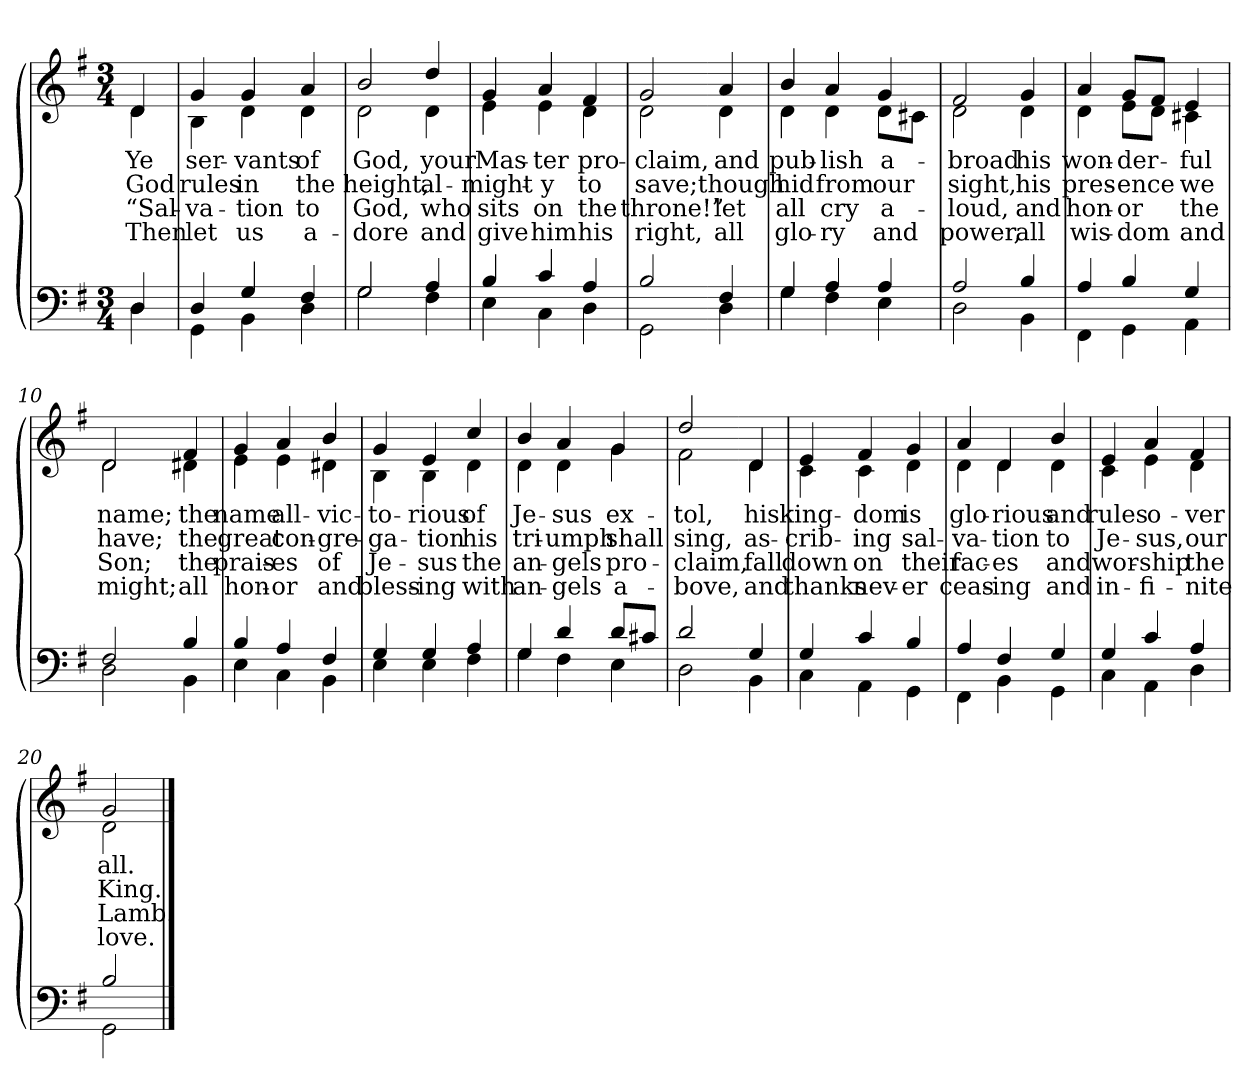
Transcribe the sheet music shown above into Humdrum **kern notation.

**kern	**kern	**text	**text	**text	**text
*part2	*part1	*part1	*part1	*part1	*part1
*staff2	*staff1	*staff1	*staff1	*staff1	*staff1
*clefF4	*clefG2	*	*	*	*
*k[f#]	*k[f#]	*	*	*	*
*M3/4	*M3/4	*	*	*	*
=1	=1	=1	=1	=1	=1
*^	*	*	*	*	*
!	!	!LO:TX:b:i:t=Verse	!	!	!	!
!	!	!	!LO:LY:b	!LO:LY:b	!LO:LY:b	!LO:LY:b
*	*	*^	*	*	*	*
4D/	4D\	4d/	4d\	Ye	God	“Sal-	Then
=2	=2	=2	=2	=2	=2	=2	=2
!	!	!	!	!LO:LY:b	!LO:LY:b	!LO:LY:b	!LO:LY:b
4D/	4GG\	4g/	4B\	ser-	rules	-va-	let
!	!	!	!	!LO:LY:b	!LO:LY:b	!LO:LY:b	!LO:LY:b
4G/	4BB\	4g/	4d\	-vants	in	-tion	us
!	!	!	!	!LO:LY:b	!LO:LY:b	!LO:LY:b	!LO:LY:b
4F#/	4D\	4a/	4d\	of	the	to	a-
=3	=3	=3	=3	=3	=3	=3	=3
!	!	!	!	!LO:LY:b	!LO:LY:b	!LO:LY:b	!LO:LY:b
2G/	2G\	2b/	2d\	God,	height,	God,	-dore
!	!	!	!	!LO:LY:b	!LO:LY:b	!LO:LY:b	!LO:LY:b
4A/	4F#\	4dd/	4d\	your	al-	who	and
=4	=4	=4	=4	=4	=4	=4	=4
!	!	!	!	!LO:LY:b	!LO:LY:b	!LO:LY:b	!LO:LY:b
4B/	4E\	4g/	4e\	Mas-	-might-	sits	give
!	!	!	!	!LO:LY:b	!LO:LY:b	!LO:LY:b	!LO:LY:b
4c/	4C\	4a/	4e\	-ter	-y	on	him
!	!	!	!	!LO:LY:b	!LO:LY:b	!LO:LY:b	!LO:LY:b
4A/	4D\	4f#/	4d\	pro-	to	the	his
=5	=5	=5	=5	=5	=5	=5	=5
!	!	!	!	!LO:LY:b	!LO:LY:b	!LO:LY:b	!LO:LY:b
2B/	2GG\	2g/	2d\	-claim,	save;	throne!”	right,
!!LO:LB:g=z	!!
=6-	=6-	=6-	=6-	=6-	=6-	=6-	=6-
!	!	!	!	!LO:LY:b	!LO:LY:b	!LO:LY:b	!LO:LY:b
4F#/	4D\	4a/	4d\	and	though	let	all
=7	=7	=7	=7	=7	=7	=7	=7
!	!	!	!	!LO:LY:b	!LO:LY:b	!LO:LY:b	!LO:LY:b
4G/	4G\	4b/	4d\	pub-	hid	all	glo-
!	!	!	!	!LO:LY:b	!LO:LY:b	!LO:LY:b	!LO:LY:b
4A/	4F#\	4a/	4d\	-lish	from	cry	-ry
!	!	!	!	!LO:LY:b	!LO:LY:b	!LO:LY:b	!LO:LY:b
4A/	4E\	4g/	8d\L	a-	our	a-	and
.	.	.	8c#X\J	.	.	.	.
=8	=8	=8	=8	=8	=8	=8	=8
!	!	!	!	!LO:LY:b	!LO:LY:b	!LO:LY:b	!LO:LY:b
2A/	2D\	2f#/	2d\	-broad	sight,	-loud,	power,
!	!	!	!	!LO:LY:b	!LO:LY:b	!LO:LY:b	!LO:LY:b
4B/	4BB\	4g/	4d\	his	his	and	all
=9	=9	=9	=9	=9	=9	=9	=9
!	!	!	!	!LO:LY:b	!LO:LY:b	!LO:LY:b	!LO:LY:b
4A/	4FF#\	4a/	4d\	won-	pres-	hon-	wis-
!	!	!	!	!LO:LY:b	!LO:LY:b	!LO:LY:b	!LO:LY:b
4B/	4GG\	8g/L	8e\L	-der-	-ence	-or	-dom
.	.	8f#/J	8d\J	.	.	.	.
!	!	!	!	!LO:LY:b	!LO:LY:b	!LO:LY:b	!LO:LY:b
4G/	4AA\	4e/	4c#X\	-ful	we	the	and
=10	=10	=10	=10	=10	=10	=10	=10
!	!	!	!	!LO:LY:b	!LO:LY:b	!LO:LY:b	!LO:LY:b
2F#/	2D\	2d/	2d\	name;	have;	Son;	might;
!!LO:LB:g=z	!!
=11-	=11-	=11-	=11-	=11-	=11-	=11-	=11-
!	!	!	!	!LO:LY:b	!LO:LY:b	!LO:LY:b	!LO:LY:b
4B/	4BB\	4f#/	4d#X\	the	the	the	all
=12	=12	=12	=12	=12	=12	=12	=12
!	!	!	!	!LO:LY:b	!LO:LY:b	!LO:LY:b	!LO:LY:b
4B/	4E\	4g/	4e\	name	great	prais-	hon-
!	!	!	!	!LO:LY:b	!LO:LY:b	!LO:LY:b	!LO:LY:b
4A/	4C\	4a/	4e\	all--	con-	-es	-or
!	!	!	!	!LO:LY:b	!LO:LY:b	!LO:LY:b	!LO:LY:b
4F#/	4BB\	4b/	4d#X\	-vic-	-gre-	of	and
=13	=13	=13	=13	=13	=13	=13	=13
!	!	!	!	!LO:LY:b	!LO:LY:b	!LO:LY:b	!LO:LY:b
4G/	4E\	4g/	4B\	-to-	-ga-	Je-	bless-
!	!	!	!	!LO:LY:b	!LO:LY:b	!LO:LY:b	!LO:LY:b
4G/	4E\	4e/	4B\	-rious	-tion	-sus	-ing
!	!	!	!	!LO:LY:b	!LO:LY:b	!LO:LY:b	!LO:LY:b
4A/	4F#\	4cc/	4d\	of	his	the	with
=14	=14	=14	=14	=14	=14	=14	=14
!	!	!	!	!LO:LY:b	!LO:LY:b	!LO:LY:b	!LO:LY:b
4G/	4G\	4b/	4d\	Je-	tri-	an-	an-
!	!	!	!	!LO:LY:b	!LO:LY:b	!LO:LY:b	!LO:LY:b
4d/	4F#\	4a/	4d\	-sus	-umph	-gels	-gels
!	!	!	!	!LO:LY:b	!LO:LY:b	!LO:LY:b	!LO:LY:b
8d/L	4E\	4g/	4g\	ex-	shall	pro-	a-
8c#X/J	.	.	.	.	.	.	.
=15	=15	=15	=15	=15	=15	=15	=15
!	!	!	!	!LO:LY:b	!LO:LY:b	!LO:LY:b	!LO:LY:b
2d/	2D\	2dd/	2f#\	-tol,	sing,	-claim,	-bove,
!!LO:LB:g=z	!!
=16-	=16-	=16-	=16-	=16-	=16-	=16-	=16-
!	!	!	!	!LO:LY:b	!LO:LY:b	!LO:LY:b	!LO:LY:b
4G/	4BB\	4d/	4d\	his	as-	fall	and
=17	=17	=17	=17	=17	=17	=17	=17
!	!	!	!	!LO:LY:b	!LO:LY:b	!LO:LY:b	!LO:LY:b
4G/	4C\	4e/	4c\	king-	-crib-	down	thanks
!	!	!	!	!LO:LY:b	!LO:LY:b	!LO:LY:b	!LO:LY:b
4c/	4AA\	4f#/	4c\	-dom	-ing	on	nev-
!	!	!	!	!LO:LY:b	!LO:LY:b	!LO:LY:b	!LO:LY:b
4B/	4GG\	4g/	4d\	is	sal-	their	-er
=18	=18	=18	=18	=18	=18	=18	=18
!	!	!	!	!LO:LY:b	!LO:LY:b	!LO:LY:b	!LO:LY:b
4A/	4FF#\	4a/	4d\	glo-	-va-	fac-	ceas-
!	!	!	!	!LO:LY:b	!LO:LY:b	!LO:LY:b	!LO:LY:b
4F#/	4BB\	4d/	4d\	-rious	-tion	-es	-ing
!	!	!	!	!LO:LY:b	!LO:LY:b	!LO:LY:b	!LO:LY:b
4G/	4GG\	4b/	4d\	and	to	and	and
=19	=19	=19	=19	=19	=19	=19	=19
!	!	!	!	!LO:LY:b	!LO:LY:b	!LO:LY:b	!LO:LY:b
4G/	4C\	4e/	4c\	rules	Je-	wor-	in-
!	!	!	!	!LO:LY:b	!LO:LY:b	!LO:LY:b	!LO:LY:b
4c/	4AA\	4a/	4e\	o-	-sus,	-ship	-fi-
!	!	!	!	!LO:LY:b	!LO:LY:b	!LO:LY:b	!LO:LY:b
4A/	4D\	4f#/	4d\	-ver	our	the	-nite
=20	=20	=20	=20	=20	=20	=20	=20
!	!	!	!	!LO:LY:b	!LO:LY:b	!LO:LY:b	!LO:LY:b
2B/	2GG\	2g/	2d\	all.	King.	Lamb.	love.
*v	*v	*	*	*	*	*	*
*	*v	*v	*	*	*	*
==	==	==	==	==	==
*-	*-	*-	*-	*-	*-
